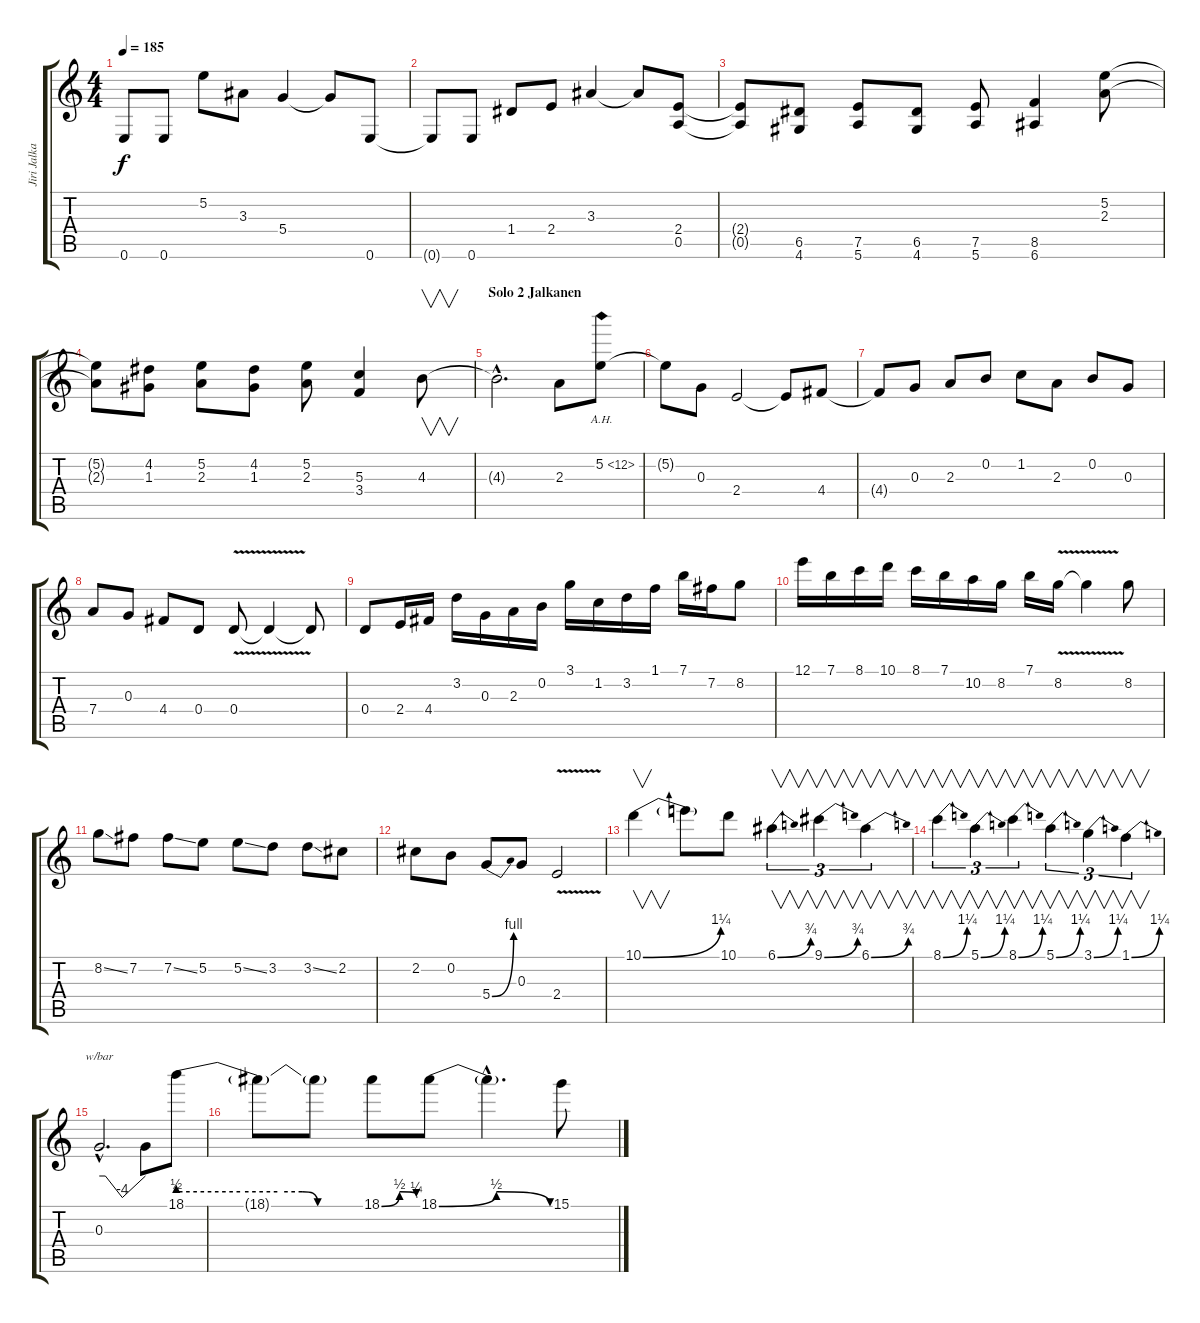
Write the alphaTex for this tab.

\track ("Jiri Jalkanen" "Jiri Jalka") {instrument distortionguitar}
\staff {score tabs}
\tuning (E4 B3 G3 D3 A2 E2) {hide}
\ts (4 4)
\tempo 185
\clef g2
\ks c
0.6{t}.8{dy f} 0.6.8 5.2.8 3.3.8 5.4.4 5.4{t}.8 0.6.8 |
0.6{t}.8 0.6.8 1.4.8 2.4.8 3.3.4 3.3{t}.8 (2.4 0.5).8 |
(2.4{t} 0.5{t}).8 (6.5 4.6).8 (7.5 5.6).8 (6.5 4.6).8 (7.5 5.6).8 (8.5 6.6).4 (5.2 2.3).8 |
(5.2{t} 2.3{t}).8 (4.2 1.3).8 (5.2 2.3).8 (4.2 1.3).8 (5.2 2.3).8 (5.3 3.4).4 4.3.8{v} |
\section ("" "Solo 2 Jalkanen")
4.3{hac t}.2{d} 2.3.8 5.2{ah 7}.8 |
5.2{t}.8 0.3.8 2.4.2 2.4{t}.8 4.4.8 |
4.4{t}.8 0.3.8 2.3.8 0.2.8 1.2.8 2.3.8 0.2.8 0.3.8 |
7.4.8 0.3.8 4.4.8 0.4.8 0.4{v}.8 0.4{t}.4 0.4{t}.8 |
0.4.8 2.4.16 4.4.16 3.2.16 0.3.16 2.3.16 0.2.16 3.1.16 1.2.16 3.2.16 1.1.16 7.1.16 7.2.16 8.2.8 |
12.1.16 7.1.16 8.1.16 10.1.16 8.1.16 7.1.16 10.2.16 8.2.16 7.1.16 8.2{v}.16 8.2{t}.4 8.2.8 |
8.2{ss}.8 7.2.8 7.2{ss}.8 5.2.8 5.2{ss}.8 3.2.8 3.2{ss}.8 2.2.8 |
2.2.8 0.2.8 5.4{be (bend 0 0 60 4)}.8 0.3.8 2.4{v}.2 |
10.1{be (bend 0 0 60 5)}.4{v} 10.1{t}.8 10.1.8 6.1{be (bend 0 0 60 3)}.4{v tu (3 2)} 9.1{be (bend 0 0 60 3)}.4{v tu (3 2)} 6.1{be (bend 0 0 60 3)}.4{v tu (3 2)} |
8.1{be (bend 0 0 60 5)}.4{v tu (3 2)} 5.1{be (bend 0 0 60 5)}.4{v tu (3 2)} 8.1{be (bend 0 0 60 5)}.4{v tu (3 2)} 5.1{be (bend 0 0 60 5)}.4{v tu (3 2)} 3.1{be (bend 0 0 60 5)}.4{v tu (3 2)} 1.1{be (bend 0 0 60 5)}.4{v tu (3 2)} |
0.3{hac}.2{d tbe (custom default 0 0 8 0 30 -16 60 0)} 0.3{t}.8 18.1{be (custom 0 2 20 2 32 2 40 2 45 0 48 0 60 0)}.8 |
18.1{t}.8 18.1{t}.8 18.1{be (custom 0 0 30 2 58 1 60 1)}.8 18.1{be (custom 0 0 30 2 58 0 60 0)}.8 18.1{hac t}.4{d} 15.1.8
